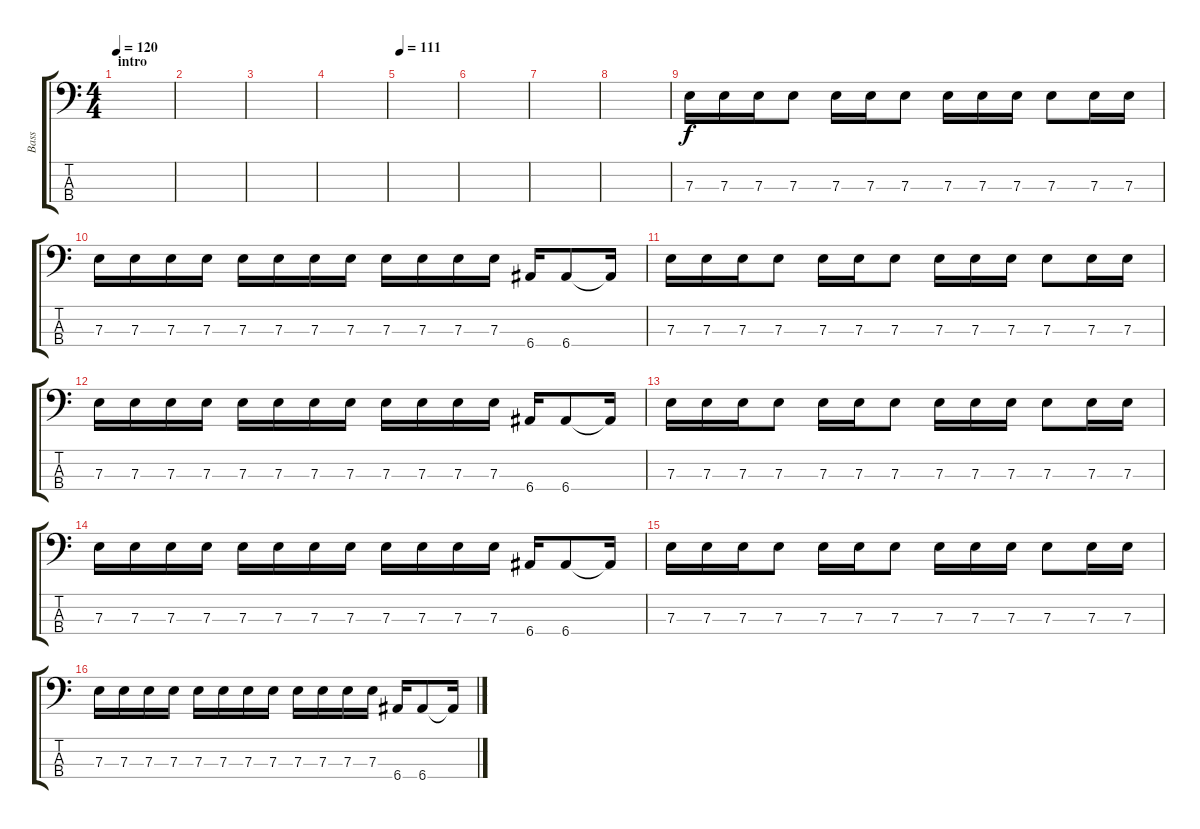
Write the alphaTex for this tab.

\track ("Bass" "Bass") {instrument electricbassfinger}
\staff {score tabs}
\tuning (G2 D2 A1 E1) {hide}
\ts (4 4)
\section ("" "intro")
\tempo 120
\clef f4
\ks c
|
|
|
|
\tempo 111
|
|
|
|
7.3.16 7.3.16 7.3.16 7.3.8 7.3.16 7.3.16 7.3.8 7.3.16 7.3.16 7.3.16 7.3.8 7.3.16 7.3.16 |
7.3.16 7.3.16 7.3.16 7.3.16 7.3.16 7.3.16 7.3.16 7.3.16 7.3.16 7.3.16 7.3.16 7.3.16 6.4.16 6.4.8 6.4{t}.16 |
7.3.16 7.3.16 7.3.16 7.3.8 7.3.16 7.3.16 7.3.8 7.3.16 7.3.16 7.3.16 7.3.8 7.3.16 7.3.16 |
7.3.16 7.3.16 7.3.16 7.3.16 7.3.16 7.3.16 7.3.16 7.3.16 7.3.16 7.3.16 7.3.16 7.3.16 6.4.16 6.4.8 6.4{t}.16 |
7.3.16 7.3.16 7.3.16 7.3.8 7.3.16 7.3.16 7.3.8 7.3.16 7.3.16 7.3.16 7.3.8 7.3.16 7.3.16 |
7.3.16 7.3.16 7.3.16 7.3.16 7.3.16 7.3.16 7.3.16 7.3.16 7.3.16 7.3.16 7.3.16 7.3.16 6.4.16 6.4.8 6.4{t}.16 |
7.3.16 7.3.16 7.3.16 7.3.8 7.3.16 7.3.16 7.3.8 7.3.16 7.3.16 7.3.16 7.3.8 7.3.16 7.3.16 |
7.3.16 7.3.16 7.3.16 7.3.16 7.3.16 7.3.16 7.3.16 7.3.16 7.3.16 7.3.16 7.3.16 7.3.16 6.4.16 6.4.8 6.4{t}.16
